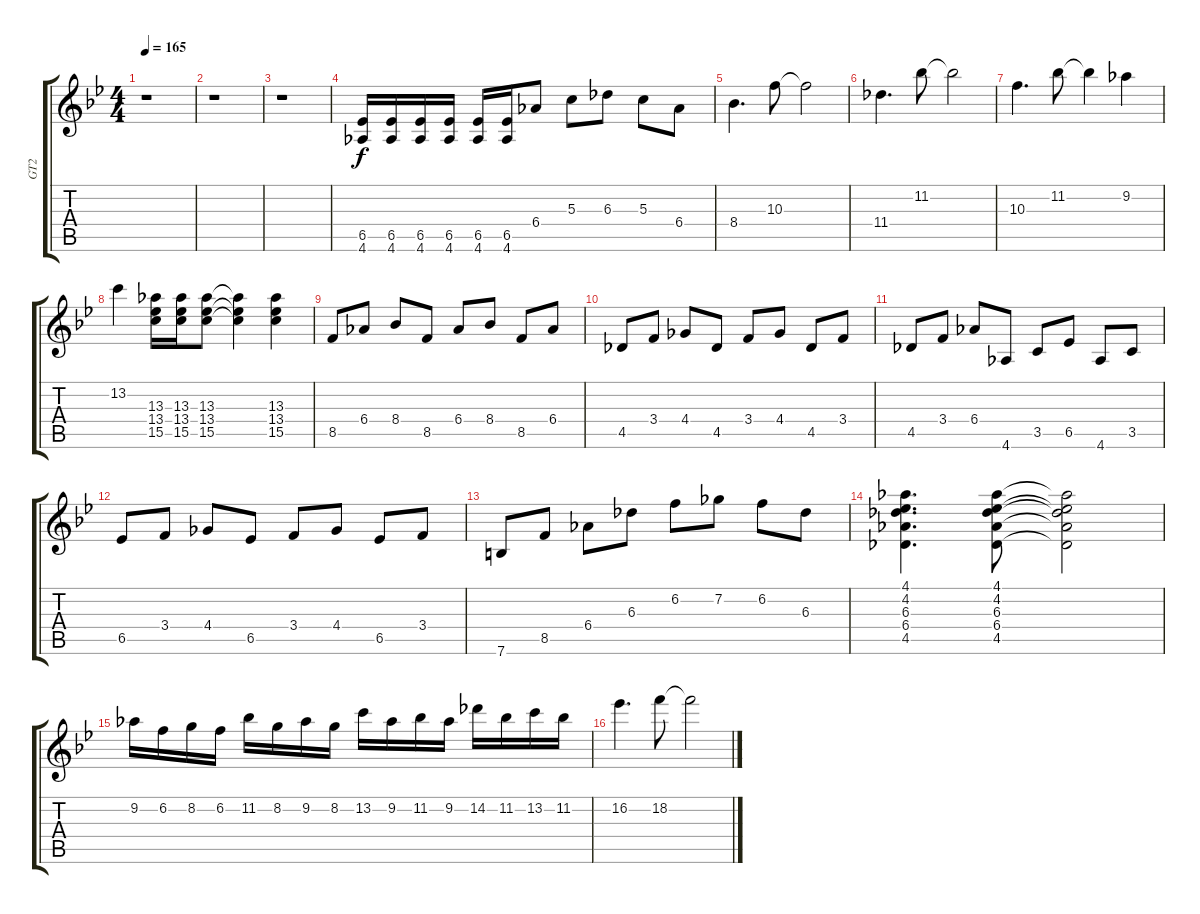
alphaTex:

\track ("GT2" "GT2") {instrument distortionguitar}
\staff {score tabs}
\tuning (E4 B3 G3 D3 A2 E2) {hide}
\ts (4 4)
\tempo 165
\clef g2
\ks bb
r.1{dy f} |
r.1 |
r.1 |
(6.5 4.6).16 (6.5 4.6).16 (6.5 4.6).16 (6.5 4.6).16 (6.5 4.6).16 (6.5 4.6).16 6.4.8 5.3.8 6.3.8 5.3.8 6.4.8 |
8.4.4{d} 10.3.8 10.3{t}.2 |
11.4.4{d} 11.2.8 11.2{t}.2 |
10.3.4{d} 11.2.8 11.2{t}.4 9.2.4 |
13.2.4 (13.3 13.4 15.5).16 (13.3 13.4 15.5).16 (13.3 13.4 15.5).8 (13.3{t} 13.4{t} 15.5{t}).4 (13.3 13.4 15.5).4 |
8.5.8 6.4.8 8.4.8 8.5.8 6.4.8 8.4.8 8.5.8 6.4.8 |
4.5.8 3.4.8 4.4.8 4.5.8 3.4.8 4.4.8 4.5.8 3.4.8 |
4.5.8 3.4.8 6.4.8 4.6.8 3.5.8 6.5.8 4.6.8 3.5.8 |
6.5.8 3.4.8 4.4.8 6.5.8 3.4.8 4.4.8 6.5.8 3.4.8 |
7.6.8 8.5.8 6.4.8 6.3.8 6.2.8 7.2.8 6.2.8 6.3.8 |
(4.1 4.2 6.3 6.4 4.5).4{d} (4.1 4.2 6.3 6.4 4.5).8 (4.1{t} 4.2{t} 6.3{t} 6.4{t} 4.5{t}).2 |
9.2.16 6.2.16 8.2.16 6.2.16 11.2.16 8.2.16 9.2.16 8.2.16 13.2.16 9.2.16 11.2.16 9.2.16 14.2.16 11.2.16 13.2.16 11.2.16 |
16.2.4{d} 18.2.8 18.2{t}.2
